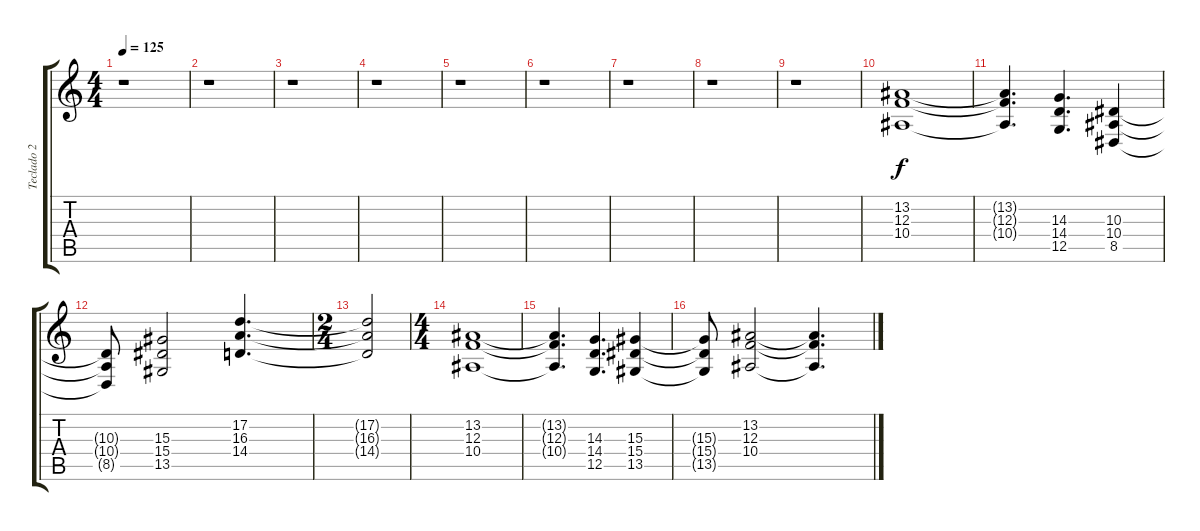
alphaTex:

\track ("Teclado 2" "Teclado 2") {instrument stringensemble1}
\staff {score tabs}
\tuning (D4 A3 F3 C3 G2 D2) {hide}
\ts (4 4)
\tempo 125
\clef g2
\ks c
r.1{dy f} |
r.1 |
r.1 |
r.1 |
r.1 |
r.1 |
r.1 |
r.1 |
r.1 |
(13.2 12.3 10.4).1 |
(13.2{t} 12.3{t} 10.4{t}).4{d} (14.3 14.4 12.5).4{d} (10.3 10.4 8.5).4 |
(10.3{t} 10.4{t} 8.5{t}).8 (15.3 15.4 13.5).2 (17.2 16.3 14.4).4{d} |
\ts (2 4)
(17.2{t} 16.3{t} 14.4{t}).2 |
\ts (4 4)
(13.2 12.3 10.4).1 |
(13.2{t} 12.3{t} 10.4{t}).4{d} (14.3 14.4 12.5).4{d} (15.3 15.4 13.5).4 |
(15.3{t} 15.4{t} 13.5{t}).8 (13.2 12.3 10.4).2 (13.2{t} 12.3{t} 10.4{t}).4{d}
